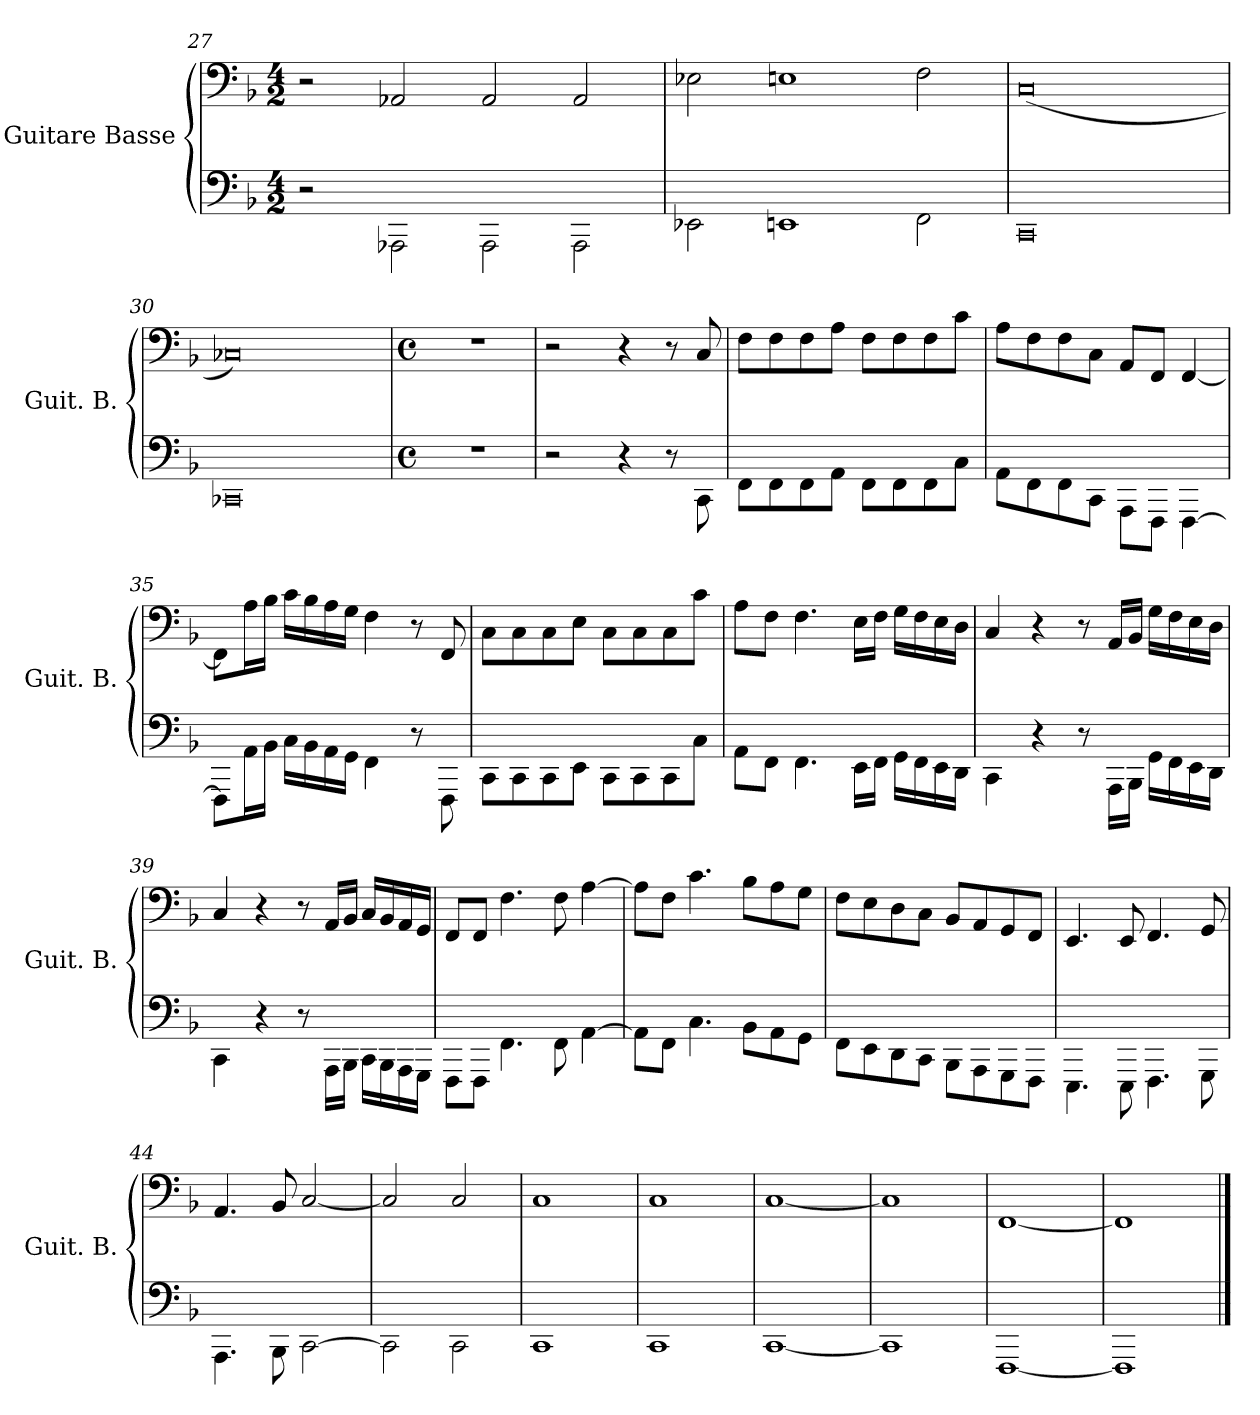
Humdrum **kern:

**kern	**kern
*part1	*part1
*staff2	*staff1
*I"Guitare Basse	*
*I'Guit. B.	*
!!LO:LB:g=z
*	*clefF4
*ITrd7c12	*ITrd7c12
*k[b-]	*k[b-]
*M4/2	*M4/2
=27	=27
2r	2r
2AAAA-\	2AAA-X/
2AAAA-\	2AAA-/
2AAAA-\	2AAA-/
=28	=28
2EEE-\	2EE-X\
1EEE	1EEn
2FFF\	2FF\
=29	=29
0CCC	(<0CC
=30	=30
0CCC-	0CC-X)
=31	=31
*M4/4	*M4/4
*met(c)	*met(c)
1r	1r
=32	=32
2r	2r
4r	4r
8r	8r
8CCC\	8CC/
=33	=33
8FFF\L	8FF\L
8FFF\	8FF\
8FFF\	8FF\
8AAA\J	8AA\J
8FFF\L	8FF\L
8FFF\	8FF\
8FFF\	8FF\
8CC\J	8C\J
!!LO:PB:g=z
=34	=34
8AAA\L	8AA\L
8FFF\	8FF\
8FFF\	8FF\
8CCC\J	8CC\J
8AAAA\L	8AAA/L
8FFFF\J	8FFF/J
[4FFFF\	[4FFF/
=35	=35
8FFFF\L]	8FFF\L]
16AAA\L	16AA\L
16BBB-\JJ	16BB-\JJ
16CC\LL	16C\LL
16BBB-\	16BB-\
16AAA\	16AA\
16GGG\JJ	16GG\JJ
4FFF\	4FF\
8r	8r
8FFFF\	8FFF/
=36	=36
8CCC\L	8CC\L
8CCC\	8CC\
8CCC\	8CC\
8EEE\J	8EE\J
8CCC\L	8CC\L
8CCC\	8CC\
8CCC\	8CC\
8CC\J	8C\J
=37	=37
8AAA\L	8AA\L
8FFF\J	8FF\J
4.FFF\	4.FF\
16EEE\LL	16EE\LL
16FFF\JJ	16FF\JJ
16GGG\LL	16GG\LL
16FFF\	16FF\
16EEE\	16EE\
16DDD\JJ	16DD\JJ
!!LO:LB:g=z
=38	=38
4CCC\	4CC/
4r	4r
8r	8r
16AAAA\LL	16AAA/LL
16BBBB-\JJ	16BBB-/JJ
16GGG\LL	16GG\LL
16FFF\	16FF\
16EEE\	16EE\
16DDD\JJ	16DD\JJ
=39	=39
4CCC\	4CC/
4r	4r
8r	8r
16AAAA\LL	16AAA/LL
16BBBB-\JJ	16BBB-/JJ
16CCC\LL	16CC/LL
16BBBB-\	16BBB-/
16AAAA\	16AAA/
16GGGG\JJ	16GGG/JJ
=40	=40
8FFFF\L	8FFF/L
8FFFF\J	8FFF/J
4.FFF\	4.FF\
8FFF\	8FF\
[4AAA\	[4AA\
=41	=41
8AAA\L]	8AA\L]
8FFF\J	8FF\J
4.CC\	4.C\
8BBB-\L	8BB-\L
8AAA\	8AA\
8GGG\J	8GG\J
=42	=42
8FFF\L	8FF\L
8EEE\	8EE\
8DDD\	8DD\
8CCC\J	8CC\J
8BBBB-\L	8BBB-/L
8AAAA\	8AAA/
8GGGG\	8GGG/
8FFFF\J	8FFF/J
!!LO:LB:g=z
=43	=43
4.EEEE\	4.EEE/
8EEEE\	8EEE/
4.FFFF\	4.FFF/
8GGGG\	8GGG/
=44	=44
4.AAAA\	4.AAA/
8BBBB-\	8BBB-/
[2CCC\	[2CC/
=45	=45
2CCC\]	2CC/]
2CCC\	2CC/
=46	=46
1CCC	1CC
=47	=47
1CCC	1CC
=48	=48
[1CCC	[1CC
=49	=49
1CCC]	1CC]
=50	=50
[1FFFF	[1FFF
=51	=51
1FFFF]	1FFF]
==	==
*-	*-
